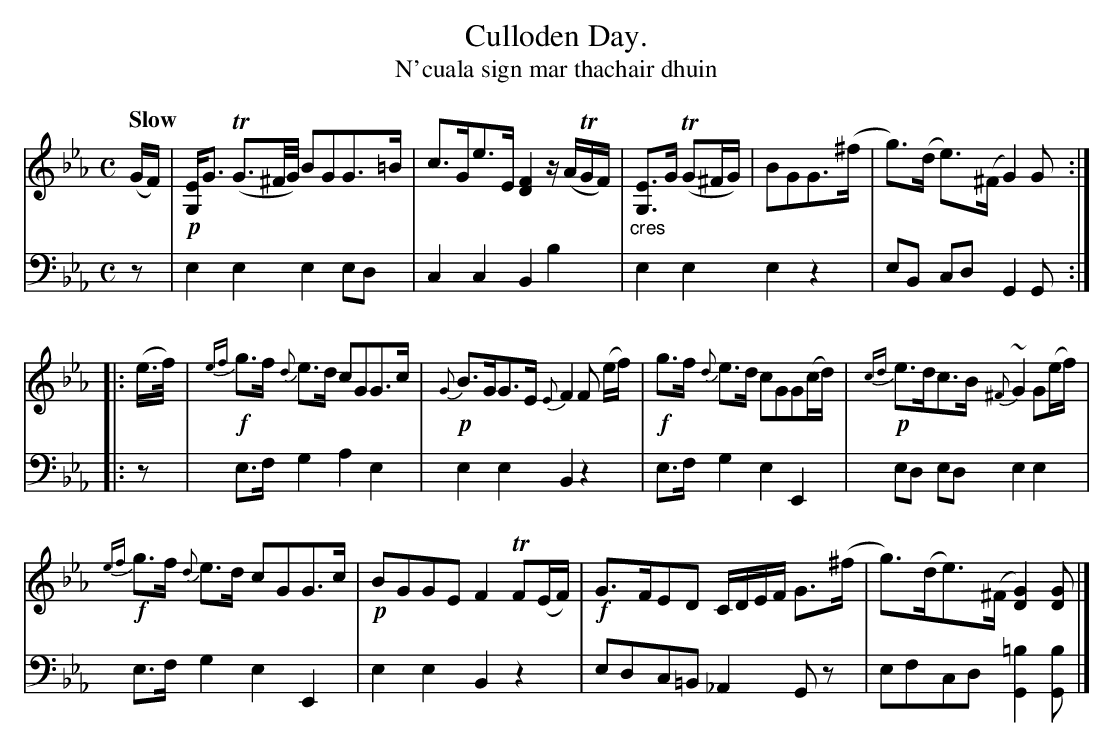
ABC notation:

X:1
T: Culloden Day.
T: N'cuala sign mar thachair dhuin
M: C
L: 1/16
Q: "Slow"
K: Eb	% and Cm
V: 1 staves=2
(GF) |!p!\
[EG,2]G3 (TG3^F/G/) B2G2G3=B | c3Ge3E [F4D4]z(ATGF) |\
"_cres"[E3G,3]G (TG2^FG) | B2G2G3(^f | g3)(d e3)(^F G4) G2 ::
(e>f) |\
!f! {ef}g3f {d}e3d c2G2G3c |!p! {G}B3GG3E {E}F4 F2 (ef) |\
!f! g3f {d}e3d c2G2G2(cd) |!p! {cd}e3dc3B {^F}~G4 G2(ef) |
!f! {ef}g3f {d}e3d c2G2G3c |!p!B2G2G2E2 F4 TF2(EF) |\
!f! G3FE2D2 CDEF G3(^f | g3)(de3)(^F [G4D4]) [G2D2] |]
V: 2 clef=bass middle=d
z2 | e4 e4 e4 e2d2 | c4 c4 B4 b4 | e4 e4 e4 z4 | e2B2 c2d2 G4 G2 ::
z2 | e3f g4 a4 e4 | e4 e4 B4 z4 | e3fg4 e4 E4 | e2d2 e2d2 e4 e4 |
e3f g4 e4 E4 | e4 e4 B4 z4 | e2d2c2=B2 _A4 G2z2 | e2f2c2d2 [G4=b4] [G2b2] |]
